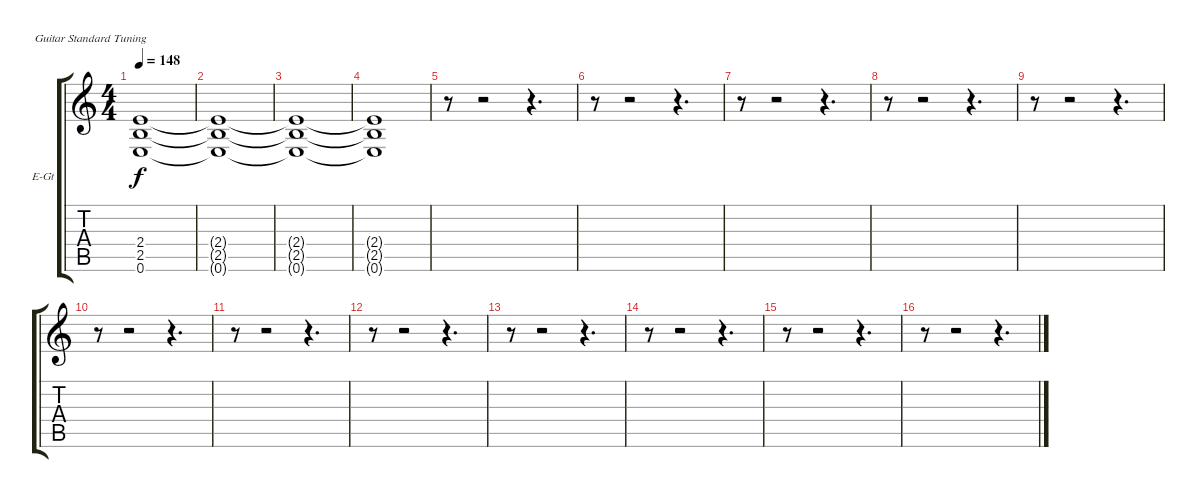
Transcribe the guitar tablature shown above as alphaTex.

\defaultSystemsLayout 4
\bracketExtendMode groupsimilarinstruments
\firstSystemTrackNameOrientation horizontal
\otherSystemsTrackNameOrientation horizontal
\track ("Electric Guitar" "E-Gt") {instrument distortionguitar}
\staff {score tabs}
\tuning (E4 B3 G3 D3 A2 E2)
\ts (4 4)
\tempo 148
\clef g2
\scale
0.333333
\ks c
(2.4 2.5 0.6).1{dy f} |
\scale
0.333333 (2.4{t} 2.5{t} 0.6{t}).1 |
\scale
0.333333 (2.4{t} 2.5{t} 0.6{t}).1 |
\scale
0.333333 (2.4{t} 2.5{t} 0.6{t}).1 |
\scale
0.333333 r.8 r.2 r.4{d} |
\scale
0.333333 r.8 r.2 r.4{d} |
\scale
0.333333 r.8 r.2 r.4{d} |
\scale
0.333333 r.8 r.2 r.4{d} |
\scale
0.333333 r.8 r.2 r.4{d} |
\scale
0.333333 r.8 r.2 r.4{d} |
\scale
0.333333 r.8 r.2 r.4{d} |
\scale
0.333333 r.8 r.2 r.4{d} |
\scale
0.333333 r.8 r.2 r.4{d} |
\scale
0.333333 r.8 r.2 r.4{d} |
\scale
0.333333 r.8 r.2 r.4{d} |
\scale
0.333333 r.8 r.2 r.4{d}
